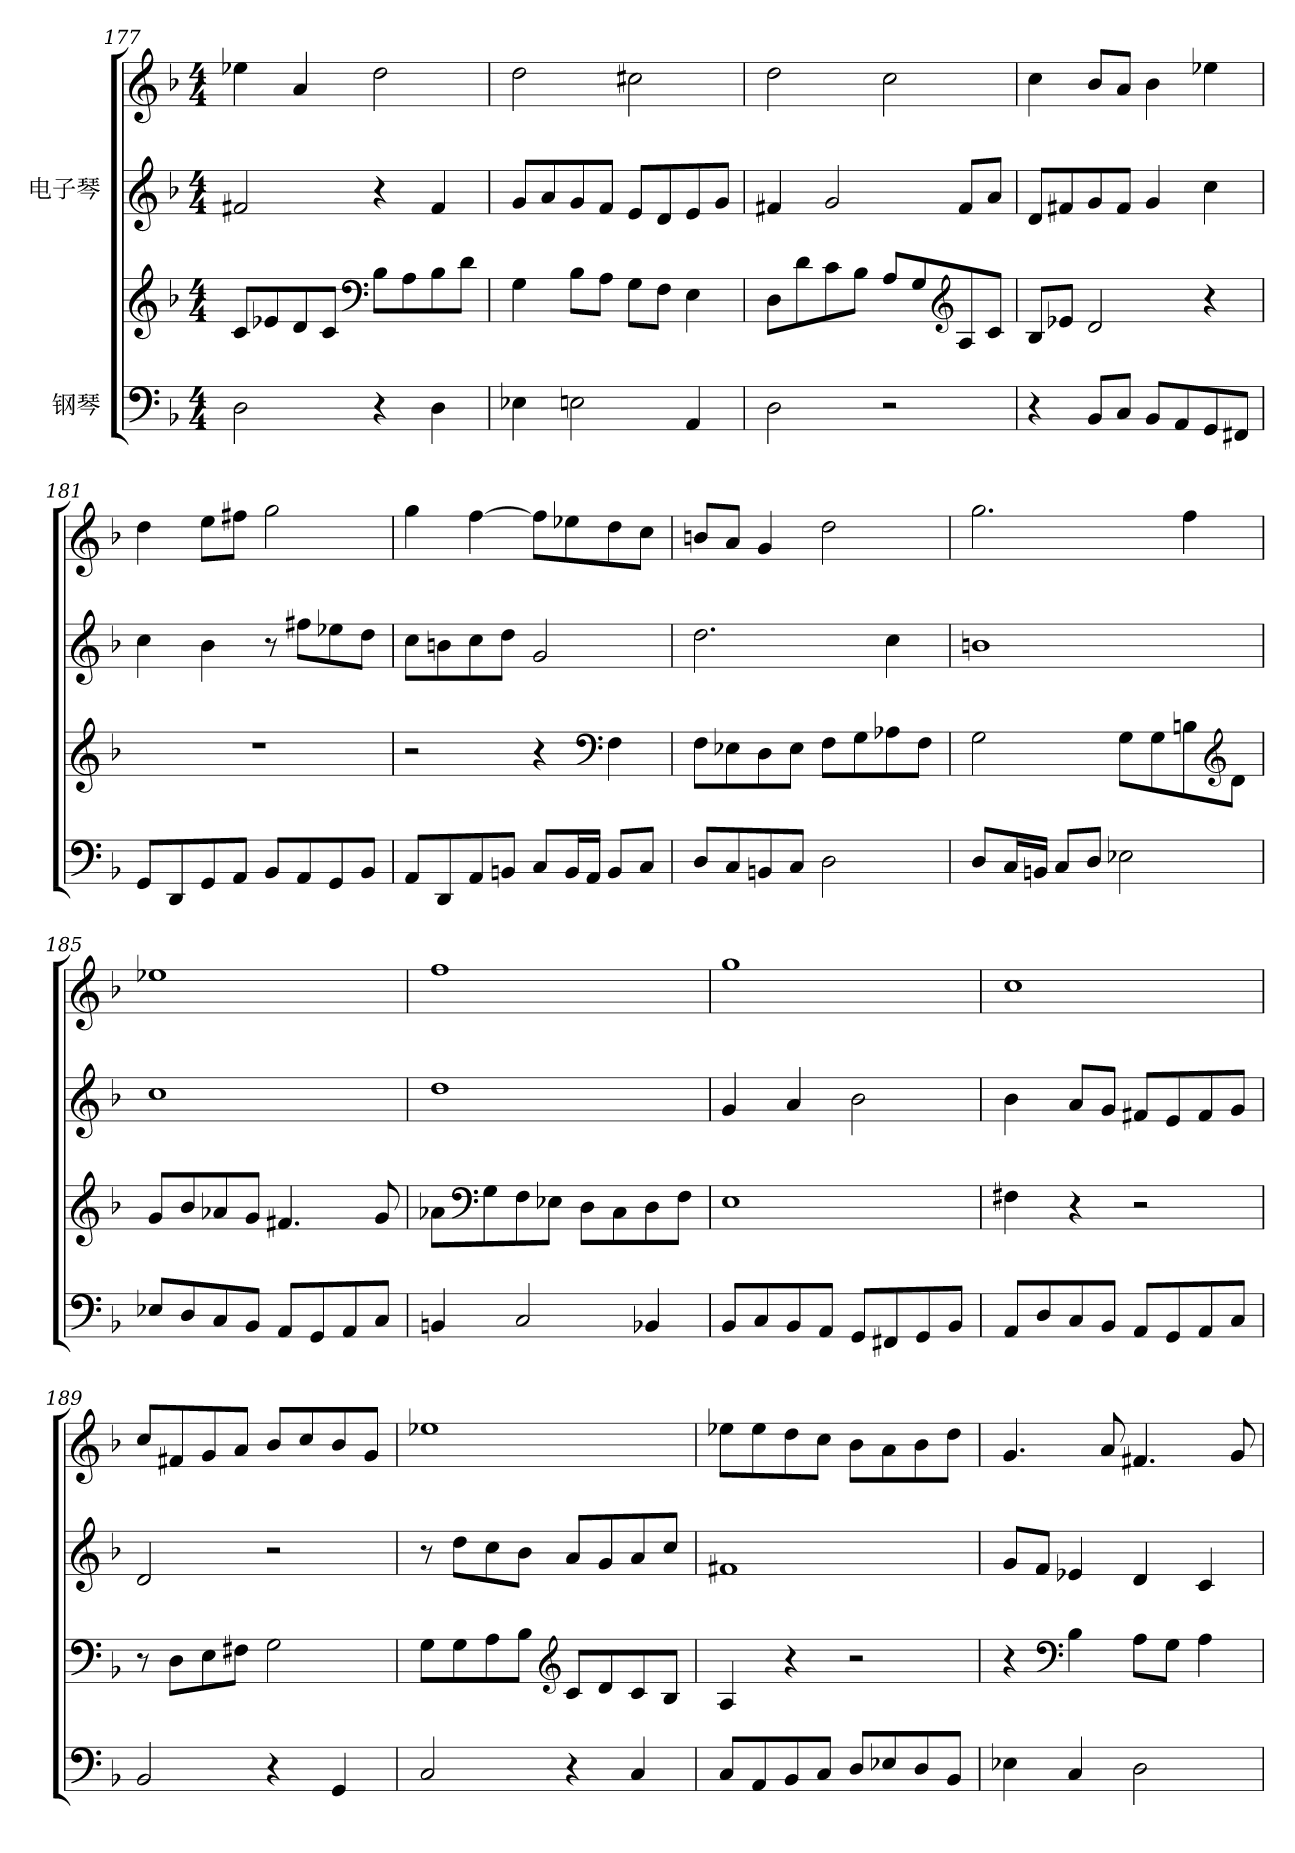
**kern	**kern	**kern	**kern
*part2	*part2	*part1	*part1
*staff4	*staff3	*staff2	*staff1
*I"钢琴	*	*I"电子琴	*
!!LO:PB:g=z
*clefF4	*clefG2	*clefG2	*clefG2
*k[b-]	*k[b-]	*k[b-]	*k[b-]
*M4/4	*M4/4	*M4/4	*M4/4
=177	=177	=177	=177
2D\	8c/L	2f#X/	4ee-X\
.	8e-X/	.	.
.	8d/	.	4a/
.	8c/J	.	.
*	*clefF4	*	*
4r	8B-\L	4r	2dd\
.	8A\	.	.
4D\	8B-\	4f#/	.
.	8d\J	.	.
=178	=178	=178	=178
4E-X\	4G\	8g/L	2dd\
.	.	8a/	.
2En\	8B-\L	8g/	.
.	8A\J	8f/J	.
.	8G\L	8e/L	2cc#X\
.	8F\J	8d/	.
4AA/	4E\	8e/	.
.	.	8g/J	.
=179	=179	=179	=179
2D\	8D\L	4f#X/	2dd\
.	8d\	.	.
.	8c\	2g/	.
.	8B-\J	.	.
2r	8A/L	.	2cc\
.	8G/	.	.
*	*clefG2	*	*
.	8A/	8f#/L	.
.	8c/J	8a/J	.
=180	=180	=180	=180
4r	8B-/L	8d/L	4cc\
.	8e-X/J	8f#X/	.
8BB-/L	2d/	8g/	8b-/L
8C/J	.	8f#/J	8a/J
8BB-/L	.	4g/	4b-\
8AA/	.	.	.
8GG/	4r	4cc\	4ee-X\
8FF#X/J	.	.	.
!!LO:LB:g=z
=181	=181	=181	=181
8GG/L	1r	4cc\	4dd\
8DD/	.	.	.
8GG/	.	4b-\	8ee\L
8AA/J	.	.	8ff#X\J
8BB-/L	.	8r	2gg\
8AA/	.	8ff#X\L	.
8GG/	.	8ee-X\	.
8BB-/J	.	8dd\J	.
=182	=182	=182	=182
8AA/L	2r	8cc\L	4gg\
8DD/	.	8bn\	.
8AA/	.	8cc\	[4ff\
8BBn/J	.	8dd\J	.
8C/L	4r	2g/	8ff\L]
16BB/L	.	.	8ee-X\
16AA/JJ	.	.	.
*	*clefF4	*	*
8BB/L	4F\	.	8dd\
8C/J	.	.	8cc\J
=183	=183	=183	=183
8D/L	8F\L	2.dd\	8bn/L
8C/	8E-X\	.	8a/J
8BBn/	8D\	.	4g/
8C/J	8E-\J	.	.
2D\	8F\L	.	2dd\
.	8G\	.	.
.	8A-X\	4cc\	.
.	8F\J	.	.
!!LO:LB:g=z
=184	=184	=184	=184
8D/L	2G\	1bn	2.gg\
16C/L	.	.	.
16BBn/JJ	.	.	.
8C/L	.	.	.
8D/J	.	.	.
2E-X\	8G\L	.	.
.	8G\	.	.
.	8Bn\	.	4ff\
*	*clefG2	*	*
.	8d\J	.	.
=185	=185	=185	=185
8E-X/L	8g/L	1cc	1ee-X
8D/	8b-/	.	.
8C/	8a-X/	.	.
8BB-/J	8g/J	.	.
8AA/L	4.f#X/	.	.
8GG/	.	.	.
8AA/	.	.	.
8C/J	8g/	.	.
=186	=186	=186	=186
4BBn/	8a-X\L	1dd	1ff
*	*clefF4	*	*
.	8G\	.	.
2C/	8F\	.	.
.	8E-X\J	.	.
.	8D\L	.	.
.	8C\	.	.
4BB-X/	8D\	.	.
.	8F\J	.	.
!!LO:PB:g=z
=187	=187	=187	=187
8BB-/L	1E	4g/	1gg
8C/	.	.	.
8BB-/	.	4a/	.
8AA/J	.	.	.
8GG/L	.	2b-\	.
8FF#X/	.	.	.
8GG/	.	.	.
8BB-/J	.	.	.
=188	=188	=188	=188
8AA/L	4F#X\	4b-\	1cc
8D/	.	.	.
8C/	4r	8a/L	.
8BB-/J	.	8g/J	.
8AA/L	2r	8f#X/L	.
8GG/	.	8e/	.
8AA/	.	8f#/	.
8C/J	.	8g/J	.
=189	=189	=189	=189
2BB-/	8r	2d/	8cc/L
.	8D\L	.	8f#X/
.	8E\	.	8g/
.	8F#X\J	.	8a/J
4r	2G\	2r	8b-/L
.	.	.	8cc/
4GG/	.	.	8b-/
.	.	.	8g/J
=190	=190	=190	=190
2C/	8G\L	8r	1ee-X
.	8G\	8dd\L	.
.	8A\	8cc\	.
.	8B-\J	8b-\J	.
*	*clefG2	*	*
4r	8c/L	8a/L	.
.	8d/	8g/	.
4C/	8c/	8a/	.
.	8B-/J	8cc/J	.
!!LO:LB:g=z
=191	=191	=191	=191
8C/L	4A/	1f#X	8ee-X\L
8AA/	.	.	8ee-\
8BB-/	4r	.	8dd\
8C/J	.	.	8cc\J
8D/L	2r	.	8b-\L
8E-X/	.	.	8a\
8D/	.	.	8b-\
8BB-/J	.	.	8dd\J
=192	=192	=192	=192
4E-X\	4r	8g/L	4.g/
.	.	8f/J	.
*	*clefF4	*	*
4C/	4B-\	4e-X/	.
*	*	*	*MM90
.	.	.	8a/
2D\	8A\L	4d/	4.f#X/
.	8G\J	.	.
.	4A\	4c/	.
*	*	*	*MM75
.	.	.	8g/
=	=	=	=
*-	*-	*-	*-
